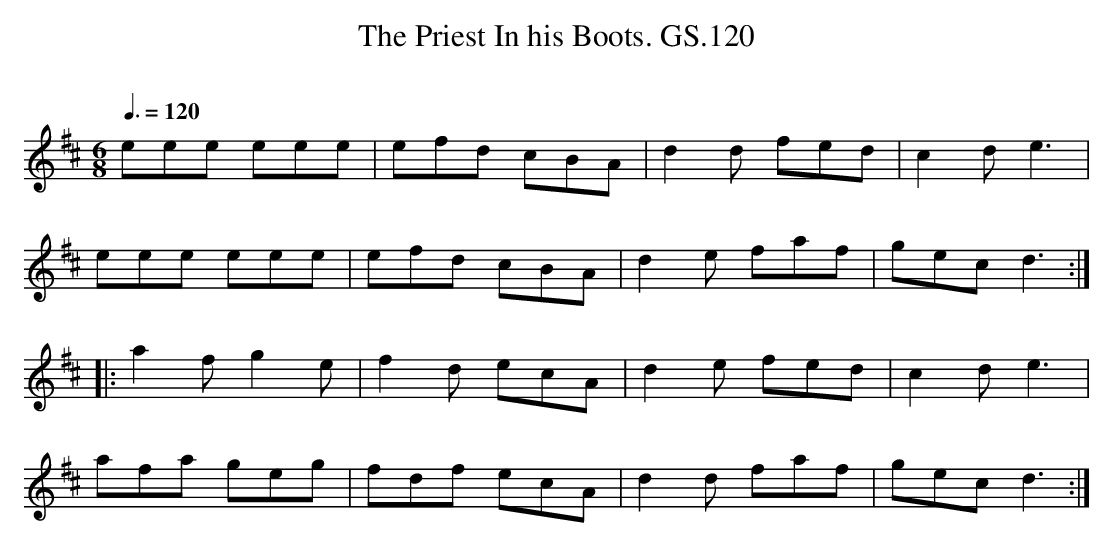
X:1
T:Priest In his Boots. GS.120, The
M:6/8
L:1/8
Q:3/8=120
O:
K:D major
eee eee | efd cBA | d2d fed | c2d e3 |
eee eee | efd cBA |d2e faf | gec d3 :|
|: a2fg2e | f2d ecA | d2e fed | c2d e3 |
afa geg | fdf ecA | d2d faf | gec d3 :|
